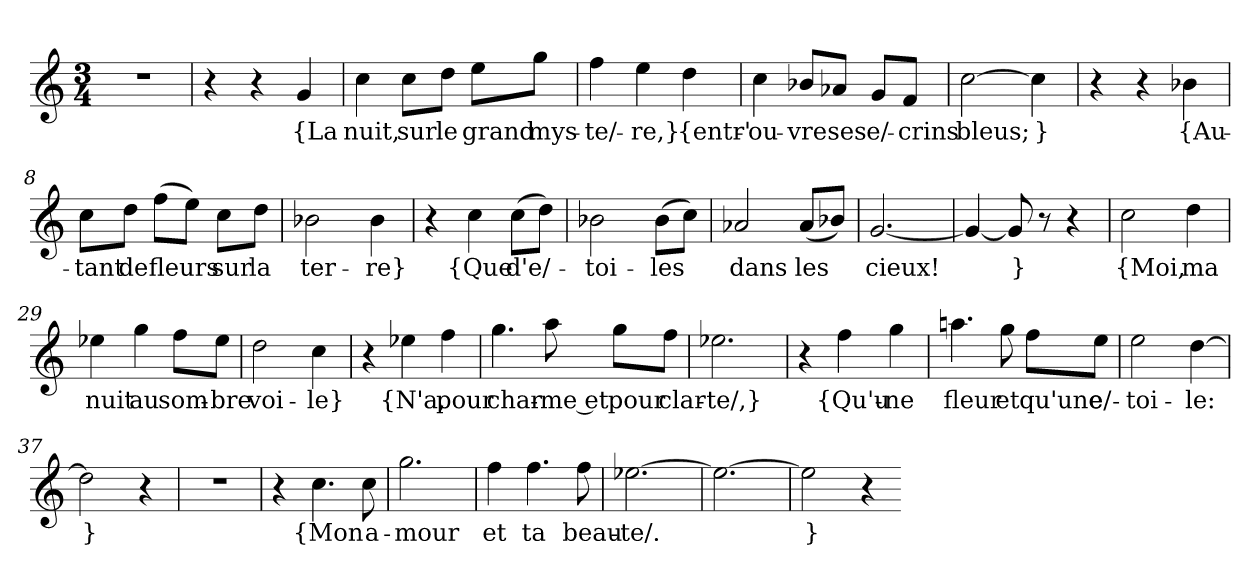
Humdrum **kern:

**kern	**text
*part1	*part1
*staff1	*staff1
*clefG2	*
*k[]	*
*M3/4	*
*MM76	*
=1	=1
2.r	.
=2	=2
4r	.
4r	.
4g	{La
=3	=3
4cc	nuit,
8cc\L	sur
8dd\J	le
8ee\L	grand
8gg\J	mys-
=4	=4
4ff	-te/-
4ee	-re,}
4dd	{entr'-
=5	=5
4cc	-ou-
8b-X/L	-vre
8a-X/J	ses
8g/L	e/-
8f/J	-crins
=6	=6
[2cc	bleus;
4cc]	}
=7	=7
4r	.
4r	.
4b-X	{Au-
=8	=8
8cc\L	-tant
8dd\J	de
(8ff\L	fleurs
8ee\J)	.
8cc\L	sur
8dd\J	la
=9	=9
2b-X	ter-
4b-	-re}
=10	=10
4r	.
4cc	{Que
(8cc\L	d'e/-
8dd\J)	.
=11	=11
2b-X	-toi-
(8b-\L	-les
8cc\J)	.
=12	=12
2a-X	dans
(8a-/L	les
8b-X/J)	.
=13	=13
[2.g	cieux!
=14	=14
4g_	.
8g]	}
8r	.
4r	.
=28	=28
2cc	{Moi,
4dd	ma
=29	=29
4ee-X	nuit
4gg	au
8ff\L	som-
8ee-\J	-bre
=30	=30
2dd	voi-
4cc	-le}
=31	=31
4r	.
4ee-X	{N'a,
4ff	pour
=32	=32
4.gg	char-
8aa	-me et
8gg\L	pour
8ff\J	clar-
=33	=33
2.ee-X	-te/,}
=34	=34
4r	.
4ff	{Qu'u-
4gg	-ne
=35	=35
4.aan	fleur
8gg	et
8ff\L	qu'une
8ee\J	e/-
=36	=36
2ee	-toi-
[4dd	-le:
=37	=37
2dd]	}
4r	.
=38	=38
2.r	.
=39	=39
4r	.
4.cc	{Mon
8cc	a-
=40	=40
2.gg	-mour
=41	=41
4ff	et
4.ff	ta
8ff	beau-
=42	=42
[2.ee-X	-te/.
=43	=43
2.ee-_	.
=44	=44
2ee-]	}
4r	.
=-	=-
*-	*-
